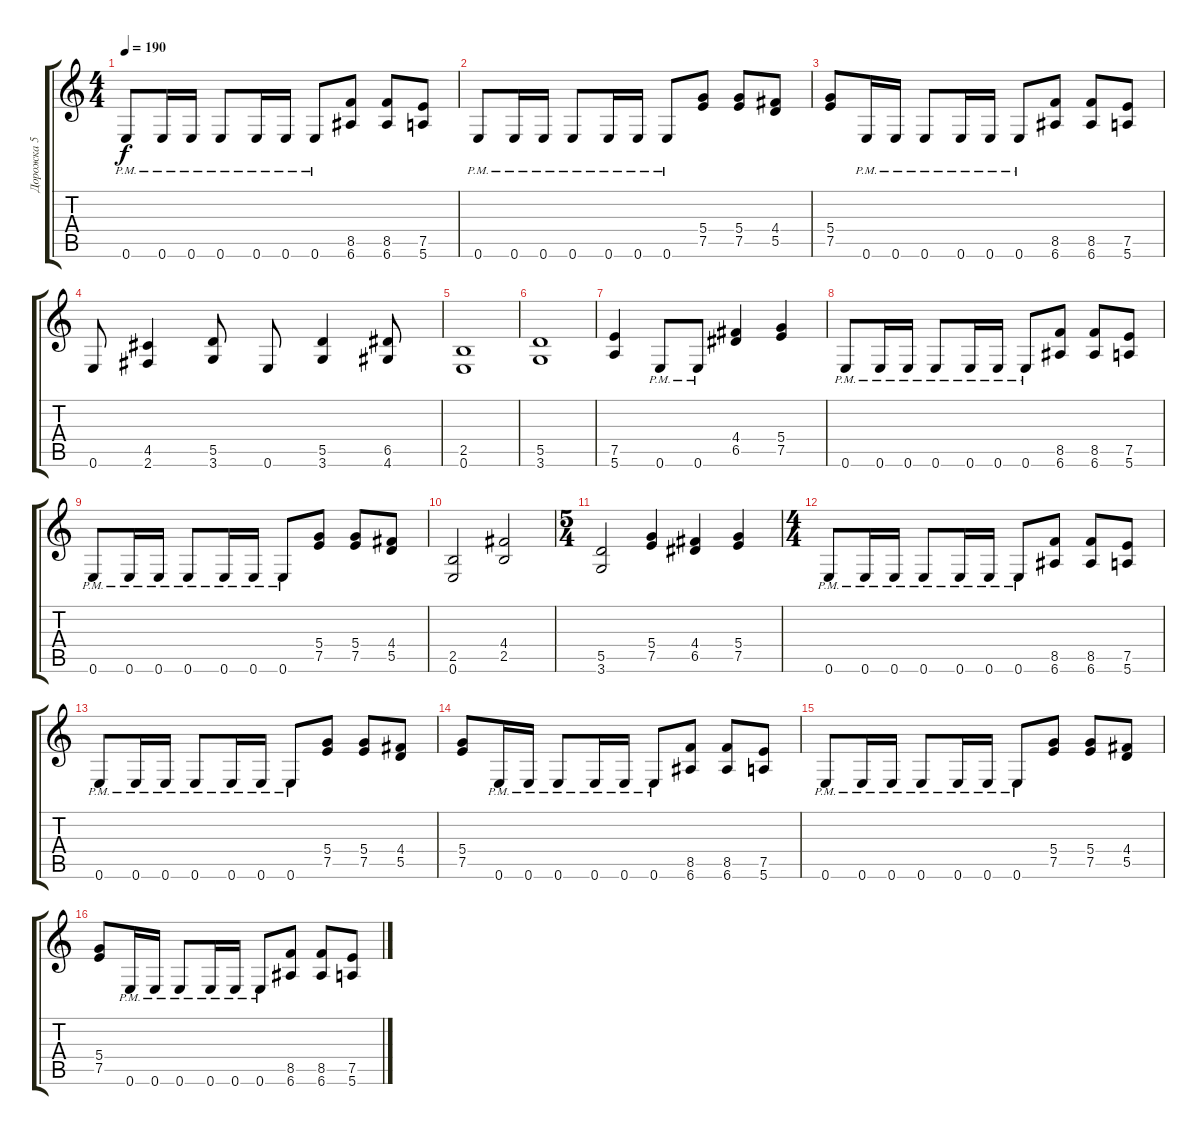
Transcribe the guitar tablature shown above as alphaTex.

\track ("Дорожка 5" "Дорожка 5") {instrument distortionguitar}
\staff {score tabs}
\tuning (E4 B3 G3 D3 A2 E2) {hide}
\ts (4 4)
\tempo 190
\clef g2
\ks c
0.6{pm}.8{dy f} 0.6{pm}.16 0.6{pm}.16 0.6{pm}.8 0.6{pm}.16 0.6{pm}.16 0.6{pm}.8 (8.5 6.6).8 (8.5 6.6).8 (7.5 5.6).8 |
0.6{pm}.8 0.6{pm}.16 0.6{pm}.16 0.6{pm}.8 0.6{pm}.16 0.6{pm}.16 0.6{pm}.8 (5.4 7.5).8 (5.4 7.5).8 (4.4 5.5).8 |
(5.4 7.5).8 0.6{pm}.16 0.6{pm}.16 0.6{pm}.8 0.6{pm}.16 0.6{pm}.16 0.6{pm}.8 (8.5 6.6).8 (8.5 6.6).8 (7.5 5.6).8 |
0.6.8 (4.5 2.6).4 (5.5 3.6).8 0.6.8 (5.5 3.6).4 (6.5 4.6).8 |
(2.5 0.6).1 |
(5.5 3.6).1 |
(7.5 5.6).4 0.6{pm}.8 0.6{pm}.8 (4.4 6.5).4 (5.4 7.5).4 |
0.6{pm}.8 0.6{pm}.16 0.6{pm}.16 0.6{pm}.8 0.6{pm}.16 0.6{pm}.16 0.6{pm}.8 (8.5 6.6).8 (8.5 6.6).8 (7.5 5.6).8 |
0.6{pm}.8 0.6{pm}.16 0.6{pm}.16 0.6{pm}.8 0.6{pm}.16 0.6{pm}.16 0.6{pm}.8 (5.4 7.5).8 (5.4 7.5).8 (4.4 5.5).8 |
(2.5 0.6).2 (4.4 2.5).2 |
\ts (5 4)
(5.5 3.6).2 (5.4 7.5).4 (4.4 6.5).4 (5.4 7.5).4 |
\ts (4 4)
0.6{pm}.8 0.6{pm}.16 0.6{pm}.16 0.6{pm}.8 0.6{pm}.16 0.6{pm}.16 0.6{pm}.8 (8.5 6.6).8 (8.5 6.6).8 (7.5 5.6).8 |
0.6{pm}.8 0.6{pm}.16 0.6{pm}.16 0.6{pm}.8 0.6{pm}.16 0.6{pm}.16 0.6{pm}.8 (5.4 7.5).8 (5.4 7.5).8 (4.4 5.5).8 |
(5.4 7.5).8 0.6{pm}.16 0.6{pm}.16 0.6{pm}.8 0.6{pm}.16 0.6{pm}.16 0.6{pm}.8 (8.5 6.6).8 (8.5 6.6).8 (7.5 5.6).8 |
0.6{pm}.8 0.6{pm}.16 0.6{pm}.16 0.6{pm}.8 0.6{pm}.16 0.6{pm}.16 0.6{pm}.8 (5.4 7.5).8 (5.4 7.5).8 (4.4 5.5).8 |
(5.4 7.5).8 0.6{pm}.16 0.6{pm}.16 0.6{pm}.8 0.6{pm}.16 0.6{pm}.16 0.6{pm}.8 (8.5 6.6).8 (8.5 6.6).8 (7.5 5.6).8
